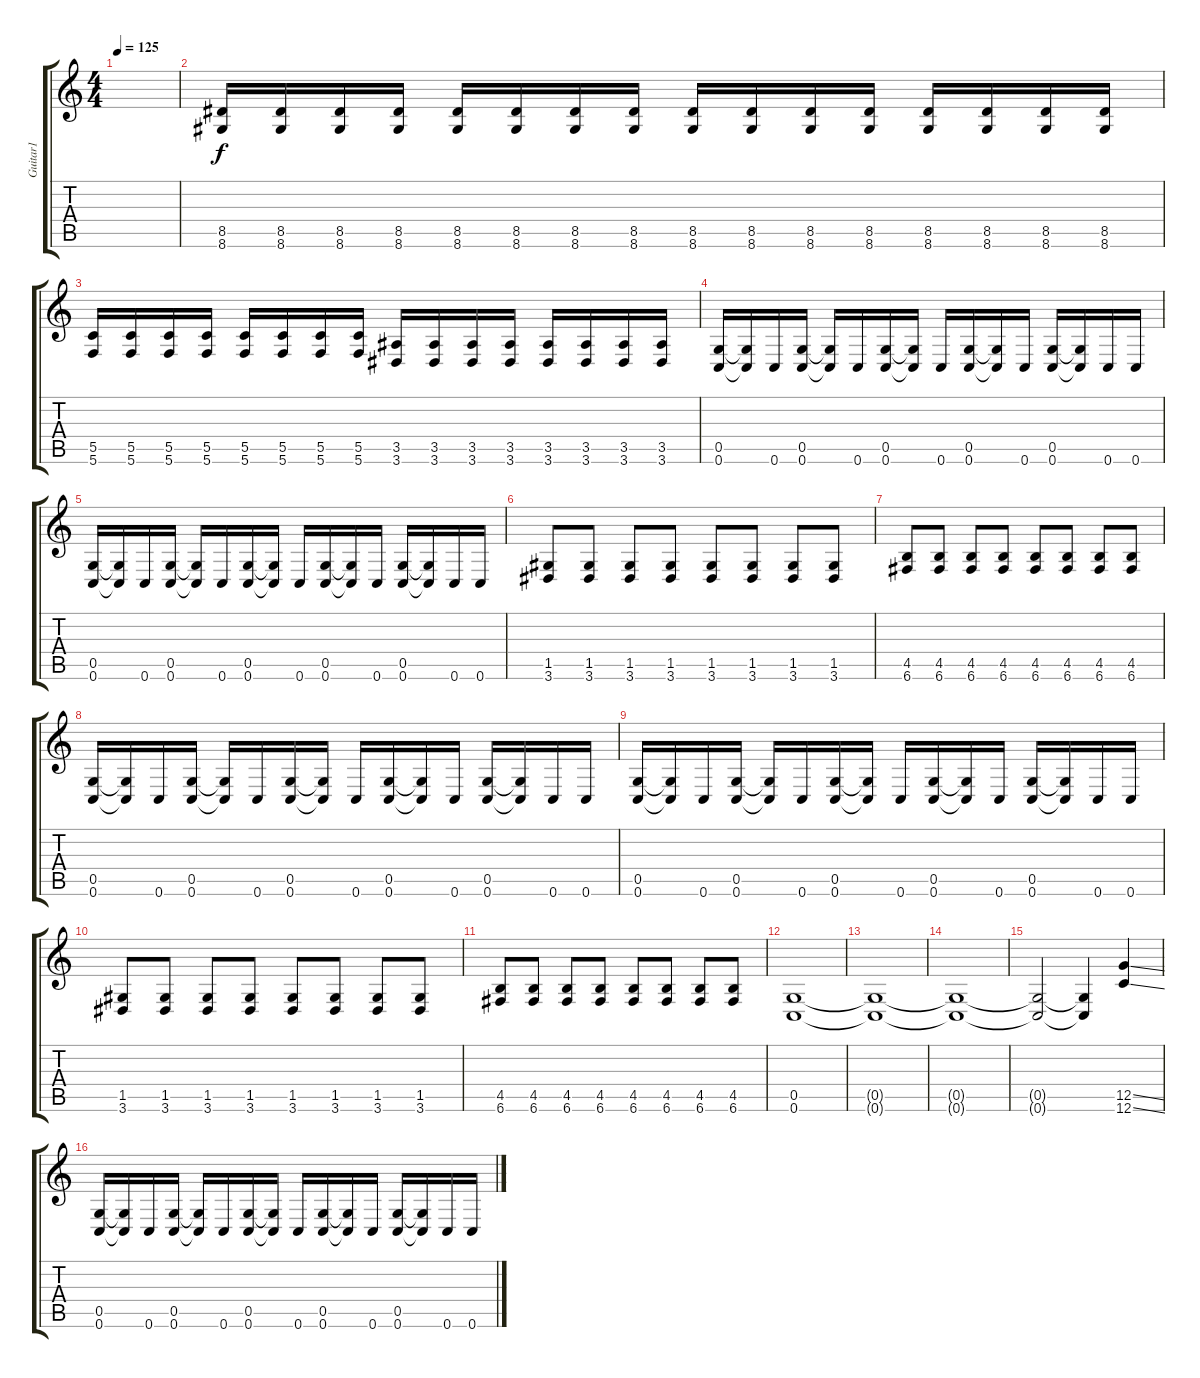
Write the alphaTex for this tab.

\track ("Guitar1" "Guitar1") {instrument distortionguitar}
\staff {score tabs}
\tuning (D4 A3 F3 C3 G2 C2) {hide}
\ts (4 4)
\tempo 125
\clef g2
\ks c
|
(8.5 8.6).16 (8.5 8.6).16 (8.5 8.6).16 (8.5 8.6).16 (8.5 8.6).16 (8.5 8.6).16 (8.5 8.6).16 (8.5 8.6).16 (8.5 8.6).16 (8.5 8.6).16 (8.5 8.6).16 (8.5 8.6).16 (8.5 8.6).16 (8.5 8.6).16 (8.5 8.6).16 (8.5 8.6).16 |
(5.5 5.6).16 (5.5 5.6).16 (5.5 5.6).16 (5.5 5.6).16 (5.5 5.6).16 (5.5 5.6).16 (5.5 5.6).16 (5.5 5.6).16 (3.5 3.6).16 (3.5 3.6).16 (3.5 3.6).16 (3.5 3.6).16 (3.5 3.6).16 (3.5 3.6).16 (3.5 3.6).16 (3.5 3.6).16 |
(0.5 0.6).16 (0.5{t} 0.6{t}).16 0.6.16 (0.5 0.6).16 (0.5{t} 0.6{t}).16 0.6.16 (0.5 0.6).16 (0.5{t} 0.6{t}).16 0.6.16 (0.5 0.6).16 (0.5{t} 0.6{t}).16 0.6.16 (0.5 0.6).16 (0.5{t} 0.6{t}).16 0.6.16 0.6.16 |
(0.5 0.6).16 (0.5{t} 0.6{t}).16 0.6.16 (0.5 0.6).16 (0.5{t} 0.6{t}).16 0.6.16 (0.5 0.6).16 (0.5{t} 0.6{t}).16 0.6.16 (0.5 0.6).16 (0.5{t} 0.6{t}).16 0.6.16 (0.5 0.6).16 (0.5{t} 0.6{t}).16 0.6.16 0.6.16 |
(1.5 3.6).8 (1.5 3.6).8 (1.5 3.6).8 (1.5 3.6).8 (1.5 3.6).8 (1.5 3.6).8 (1.5 3.6).8 (1.5 3.6).8 |
(4.5 6.6).8 (4.5 6.6).8 (4.5 6.6).8 (4.5 6.6).8 (4.5 6.6).8 (4.5 6.6).8 (4.5 6.6).8 (4.5 6.6).8 |
(0.5 0.6).16 (0.5{t} 0.6{t}).16 0.6.16 (0.5 0.6).16 (0.5{t} 0.6{t}).16 0.6.16 (0.5 0.6).16 (0.5{t} 0.6{t}).16 0.6.16 (0.5 0.6).16 (0.5{t} 0.6{t}).16 0.6.16 (0.5 0.6).16 (0.5{t} 0.6{t}).16 0.6.16 0.6.16 |
(0.5 0.6).16 (0.5{t} 0.6{t}).16 0.6.16 (0.5 0.6).16 (0.5{t} 0.6{t}).16 0.6.16 (0.5 0.6).16 (0.5{t} 0.6{t}).16 0.6.16 (0.5 0.6).16 (0.5{t} 0.6{t}).16 0.6.16 (0.5 0.6).16 (0.5{t} 0.6{t}).16 0.6.16 0.6.16 |
(1.5 3.6).8 (1.5 3.6).8 (1.5 3.6).8 (1.5 3.6).8 (1.5 3.6).8 (1.5 3.6).8 (1.5 3.6).8 (1.5 3.6).8 |
(4.5 6.6).8 (4.5 6.6).8 (4.5 6.6).8 (4.5 6.6).8 (4.5 6.6).8 (4.5 6.6).8 (4.5 6.6).8 (4.5 6.6).8 |
(0.5 0.6).1 |
(0.5{t} 0.6{t}).1 |
(0.5{t} 0.6{t}).1 |
(0.5{t} 0.6{t}).2 (0.5{t} 0.6{t}).4 (12.5{ss} 12.6{ss}).4 |
(0.5 0.6).16 (0.5{t} 0.6{t}).16 0.6.16 (0.5 0.6).16 (0.5{t} 0.6{t}).16 0.6.16 (0.5 0.6).16 (0.5{t} 0.6{t}).16 0.6.16 (0.5 0.6).16 (0.5{t} 0.6{t}).16 0.6.16 (0.5 0.6).16 (0.5{t} 0.6{t}).16 0.6.16 0.6.16
